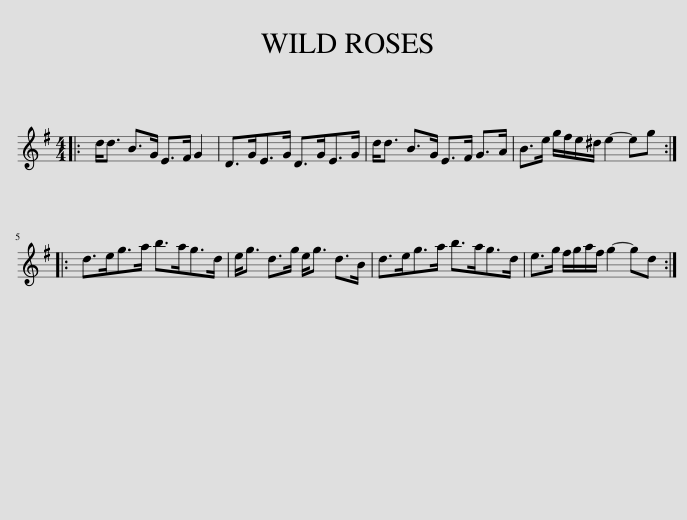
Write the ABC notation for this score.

X:1
L:1/8
M:4/4
I:linebreak $
K:G
V:1 treble
V:1
|: d<d B>G E>F G2 | D>GE>G D>GE>G | d<d B>G E>F G>A | B>e g/f/e/^d/ e2- eg ::$ d>eg>a b>ag>d | %5
 e<g d>g e<g d>B | d>eg>a b>ag>d | e>g f/g/a/f/ g2- gd :| %8
